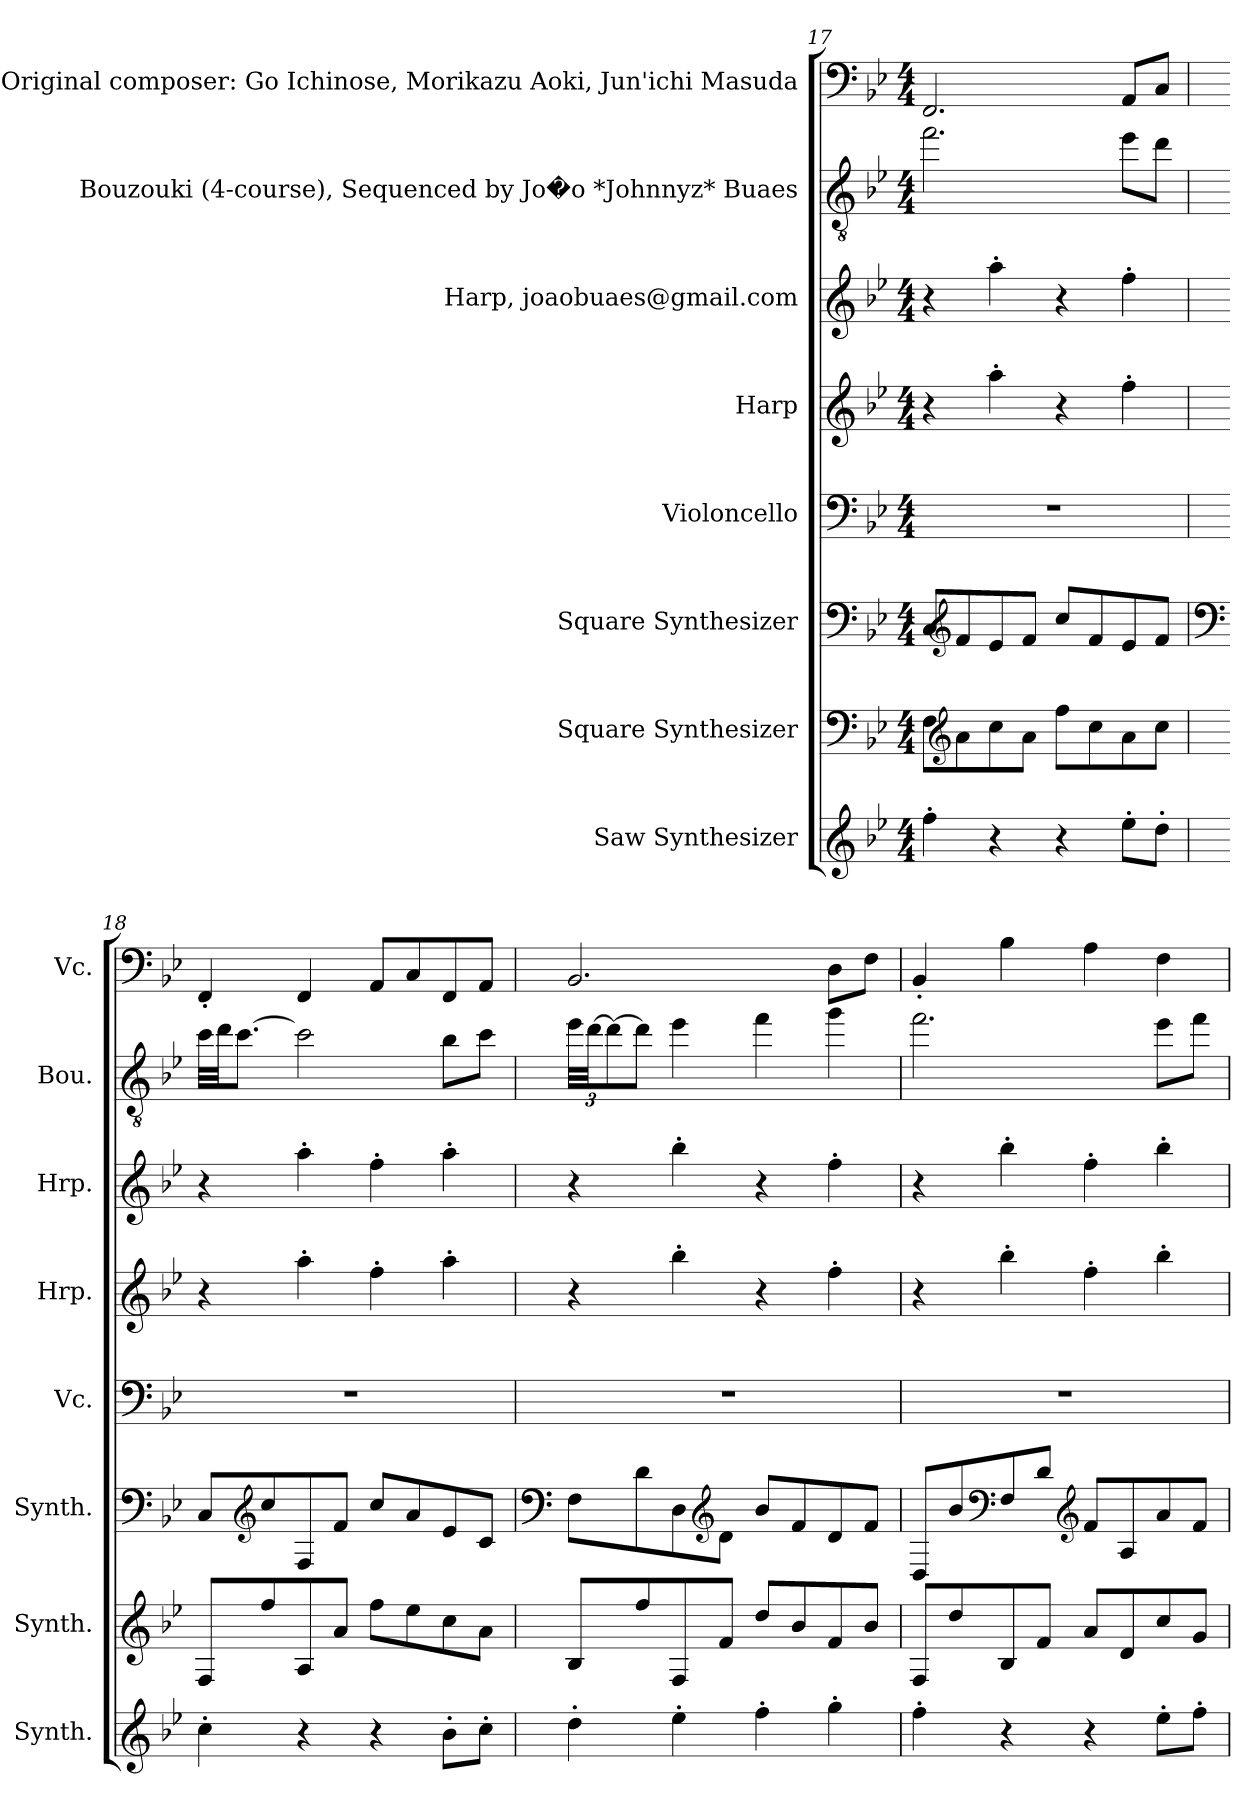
**kern	**kern	**kern	**kern	**kern	**kern	**kern	**kern
*part8	*part7	*part6	*part5	*part4	*part3	*part2	*part1
*staff8	*staff7	*staff6	*staff5	*staff4	*staff3	*staff2	*staff1
*I"Saw Synthesizer	*I"Square Synthesizer	*I"Square Synthesizer	*I"Violoncello	*I"Harp	*I"Harp, joaobuaes@gmail.com	*I"Bouzouki (4-course), Sequenced by Jo�o *Johnnyz* Buaes	*I"Violoncello, Original composer: Go Ichinose, Morikazu Aoki, Jun'ichi Masuda
*I'Synth.	*I'Synth.	*I'Synth.	*I'Vc.	*I'Hrp.	*I'Hrp.	*I'Bou.	*I'Vc.
*clefG2	*clefF4	*clefF4	*clefF4	*clefG2	*clefG2	*clefGv2	*clefF4
*k[b-e-]	*k[b-e-]	*k[b-e-]	*k[b-e-]	*k[b-e-]	*k[b-e-]	*k[b-e-]	*k[b-e-]
*M4/4	*M4/4	*M4/4	*M4/4	*M4/4	*M4/4	*M4/4	*M4/4
=17	=17	=17	=17	=17	=17	=17	=17
4ff'\	8F\L	8C/L	1r	4r	4r	2.ff\	2.FF/
*	*clefG2	*clefG2	*	*	*	*	*
.	8a\	8f/	.	.	.	.	.
4r	8cc\	8e-/	.	4aa'\	4aa'\	.	.
.	8a\J	8f/J	.	.	.	.	.
4r	8ff\L	8cc/L	.	4r	4r	.	.
.	8cc\	8f/	.	.	.	.	.
8ee-'\L	8a\	8e-/	.	4ff'\	4ff'\	8ee-\L	8AA/L
8dd'\J	8cc\J	8f/J	.	.	.	8dd\J	8C/J
=18	=18	=18	=18	=18	=18	=18	=18
*	*	*clefF4	*	*	*	*	*
4cc'\	8F/L	8C/L	1r	4r	4r	32cc\LLL	4FF'/
.	.	.	.	.	.	32dd\JJ	.
.	.	.	.	.	.	[8.cc\J	.
*	*	*clefG2	*	*	*	*	*
.	8ff/	8cc/	.	.	.	.	.
4r	8A/	8F/	.	4aa'\	4aa'\	2cc\]	4FF/
.	8a/J	8f/J	.	.	.	.	.
4r	8ff\L	8cc/L	.	4ff'\	4ff'\	.	8AA/L
.	8ee-\	8a/	.	.	.	.	8C/
8b-'\L	8cc\	8e-/	.	4aa'\	4aa'\	8b-\L	8FF/
8cc'\J	8a\J	8c/J	.	.	.	8cc\J	8AA/J
!!LO:PB:g=z
=19	=19	=19	=19	=19	=19	=19	=19
*	*	*clefF4	*	*	*	*	*
*	*	*	*	*	*	*Xbrackettup	*
4dd'\	8B-/L	8F\L	1r	4r	4r	48ee-\LLL	2.BB-/
.	.	.	.	.	.	[48dd\JJ	.
.	.	.	.	.	.	12dd\_	.
.	8ff/	8d\	.	.	.	8dd\J]	.
4ee-'\	8F/	8D\	.	4bb-'\	4bb-'\	4ee-\	.
*	*	*clefG2	*	*	*	*	*
.	8f/J	8d\J	.	.	.	.	.
4ff'\	8dd/L	8b-/L	.	4r	4r	4ff\	.
.	8b-/	8f/	.	.	.	.	.
4gg'\	8f/	8d/	.	4ff'\	4ff'\	4gg\	8D\L
.	8b-/J	8f/J	.	.	.	.	8F\J
=20	=20	=20	=20	=20	=20	=20	=20
4ff'\	8F/L	8D/L	1r	4r	4r	2.ff\	4BB-'/
.	8dd/	8b-/	.	.	.	.	.
*	*	*clefF4	*	*	*	*	*
4r	8B-/	8F/	.	4bb-'\	4bb-'\	.	4B-\
.	8f/J	8d/J	.	.	.	.	.
*	*	*clefG2	*	*	*	*	*
4r	8a/L	8f/L	.	4ff'\	4ff'\	.	4A\
.	8d/	8A/	.	.	.	.	.
8ee-'\L	8cc/	8a/	.	4bb-'\	4bb-'\	8ee-\L	4F\
8ff'\J	8g/J	8f/J	.	.	.	8ff\J	.
=	=	=	=	=	=	=	=
*-	*-	*-	*-	*-	*-	*-	*-
